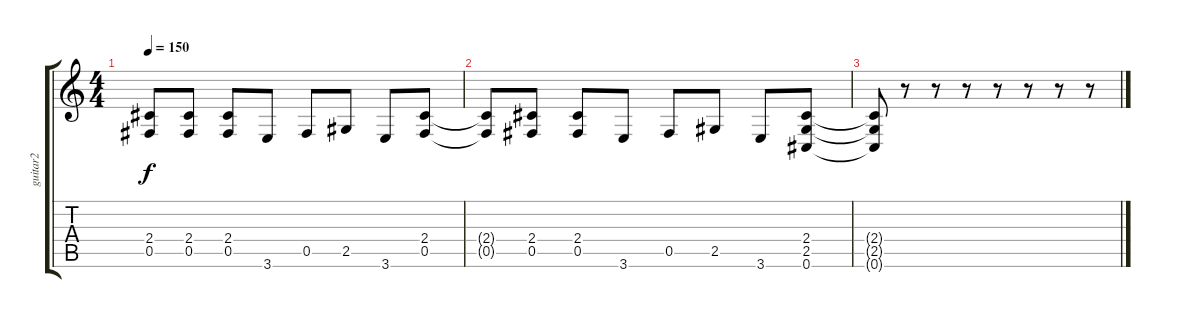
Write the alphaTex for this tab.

\track ("guitar2" "guitar2") {instrument overdrivenguitar}
\staff {score tabs}
\tuning (Db4 Ab3 E3 B2 Gb2 Db2) {hide}
\ts (4 4)
\tempo 150
\clef g2
\ks c
(2.4{t} 0.5{t}).8{dy f} (2.4 0.5).8 (2.4 0.5).8 3.6.8 0.5.8 2.5.8 3.6.8 (2.4 0.5).8 |
(2.4{t} 0.5{t}).8 (2.4 0.5).8 (2.4 0.5).8 3.6.8 0.5.8 2.5.8 3.6.8 (2.4 2.5 0.6).8 |
(2.4{t} 2.5{t} 0.6{t}).8 r.8 r.8 r.8 r.8 r.8 r.8 r.8
